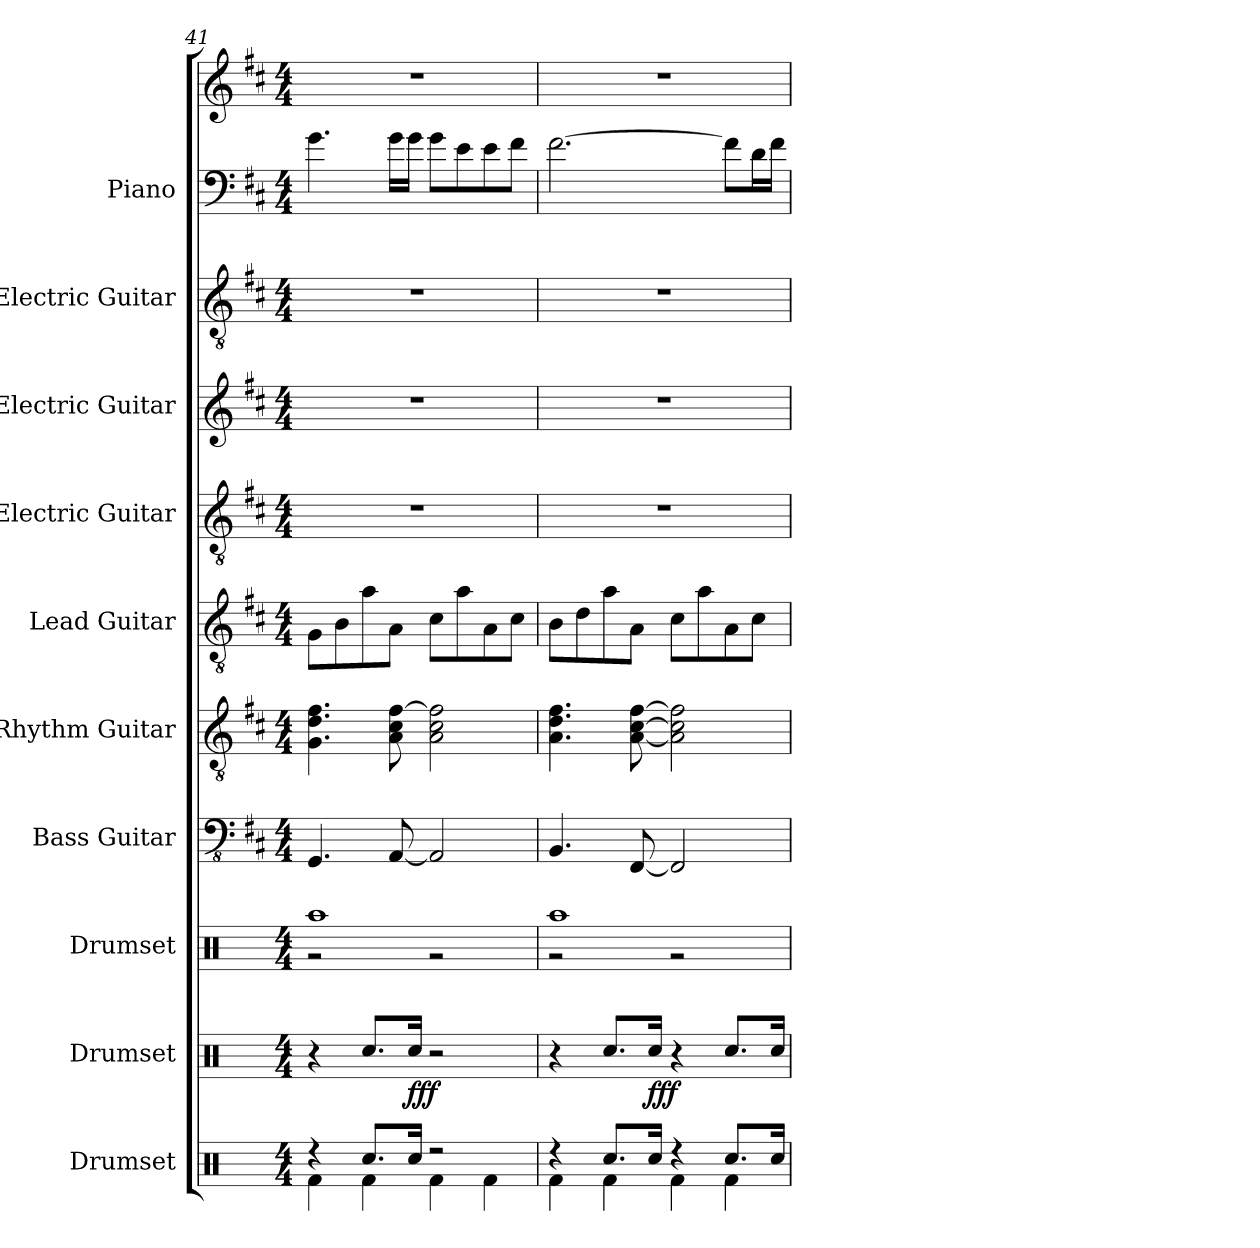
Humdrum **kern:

**kern	**kern	**dynam	**kern	**kern	**kern	**kern	**kern	**kern	**kern	**kern	**kern
*part10	*part9	*part9	*part8	*part7	*part6	*part5	*part4	*part3	*part2	*part1	*part1
*staff11	*staff10	*staff10	*staff9	*staff8	*staff7	*staff6	*staff5	*staff4	*staff3	*staff2	*staff1
*I"Drumset	*I"Drumset	*	*I"Drumset	*I"Bass Guitar	*I"Rhythm Guitar	*I"Lead Guitar	*I"Electric Guitar	*I"Electric Guitar	*I"Electric Guitar	*I"Piano	*
*I'Drs.	*I'Drs.	*	*I'Drs.	*I'B. Gtr.	*I'R. Gtr.	*I'L. Gtr.	*I'El. Guit.	*I'El. Guit.	*I'El. Guit.	*I'Pno.	*
*clefX	*clefX	*	*clefX	*clefFv4	*clefGv2	*clefGv2	*clefGv2	*clefG2	*clefGv2	*clefF4	*clefG2
*k[]	*k[]	*	*k[]	*k[f#c#]	*k[f#c#]	*k[f#c#]	*k[f#c#]	*k[f#c#]	*k[f#c#]	*k[f#c#]	*k[f#c#]
*M4/4	*M4/4	*	*M4/4	*M4/4	*M4/4	*M4/4	*M4/4	*M4/4	*M4/4	*M4/4	*M4/4
=41	=41	=41	=41	=41	=41	=41	=41	=41	=41	=41	=41
*^	*	*	*^	*	*	*	*	*	*	*	*
4r	4Rf\	4r	.	1Raa	2r	4.GGG/	4.G\ 4.d\ 4.f#\	8G\L	1r	1r	1r	4.g\	1r
.	.	.	.	.	.	.	.	8B\	.	.	.	.	.
8.Rcc/L	4Rf\	8.Rcc/L	.	.	.	.	.	8a\	.	.	.	.	.
.	.	.	.	.	.	[8AAA/	8A\ 8c#\ [8f#\	8A\J	.	.	.	16g\LL	.
!	!	!	!LO:DY:b	!	!	!	!	!	!	!	!	!	!
16Rcc/Jk	.	16Rcc/Jk	fff	.	.	.	.	.	.	.	.	16g\JJ	.
2r	4Rf\	2r	.	.	2r	2AAA/]	2A\ 2c#\ 2f#\]	8c#\L	.	.	.	8g\L	.
.	.	.	.	.	.	.	.	8a\	.	.	.	8e\	.
.	4Rf\	.	.	.	.	.	.	8A\	.	.	.	8e\	.
.	.	.	.	.	.	.	.	8c#\J	.	.	.	8f#\J	.
!!LO:PB:g=z
=42	=42	=42	=42	=42	=42	=42	=42	=42	=42	=42	=42	=42	=42
4r	4Rf\	4r	.	1Raa	2r	4.BBB/	4.A\ 4.d\ 4.f#\	8B\L	1r	1r	1r	[2.f#\	1r
.	.	.	.	.	.	.	.	8d\	.	.	.	.	.
8.Rcc/L	4Rf\	8.Rcc/L	.	.	.	.	.	8a\	.	.	.	.	.
.	.	.	.	.	.	[8FFF#/	[8A\ [8c#\ [8f#\	8A\J	.	.	.	.	.
!	!	!	!LO:DY:b	!	!	!	!	!	!	!	!	!	!
16Rcc/Jk	.	16Rcc/Jk	fff	.	.	.	.	.	.	.	.	.	.
4r	4Rf\	4r	.	.	2r	2FFF#/]	2A\] 2c#\] 2f#\]	8c#\L	.	.	.	.	.
.	.	.	.	.	.	.	.	8a\	.	.	.	.	.
8.Rcc/L	4Rf\	8.Rcc/L	.	.	.	.	.	8A\	.	.	.	8f#\L]	.
.	.	.	.	.	.	.	.	8c#\J	.	.	.	16d\L	.
16Rcc/Jk	.	16Rcc/Jk	.	.	.	.	.	.	.	.	.	16f#\JJ	.
*v	*v	*	*	*v	*v	*	*	*	*	*	*	*	*
=	=	=	=	=	=	=	=	=	=	=	=
*-	*-	*-	*-	*-	*-	*-	*-	*-	*-	*-	*-
